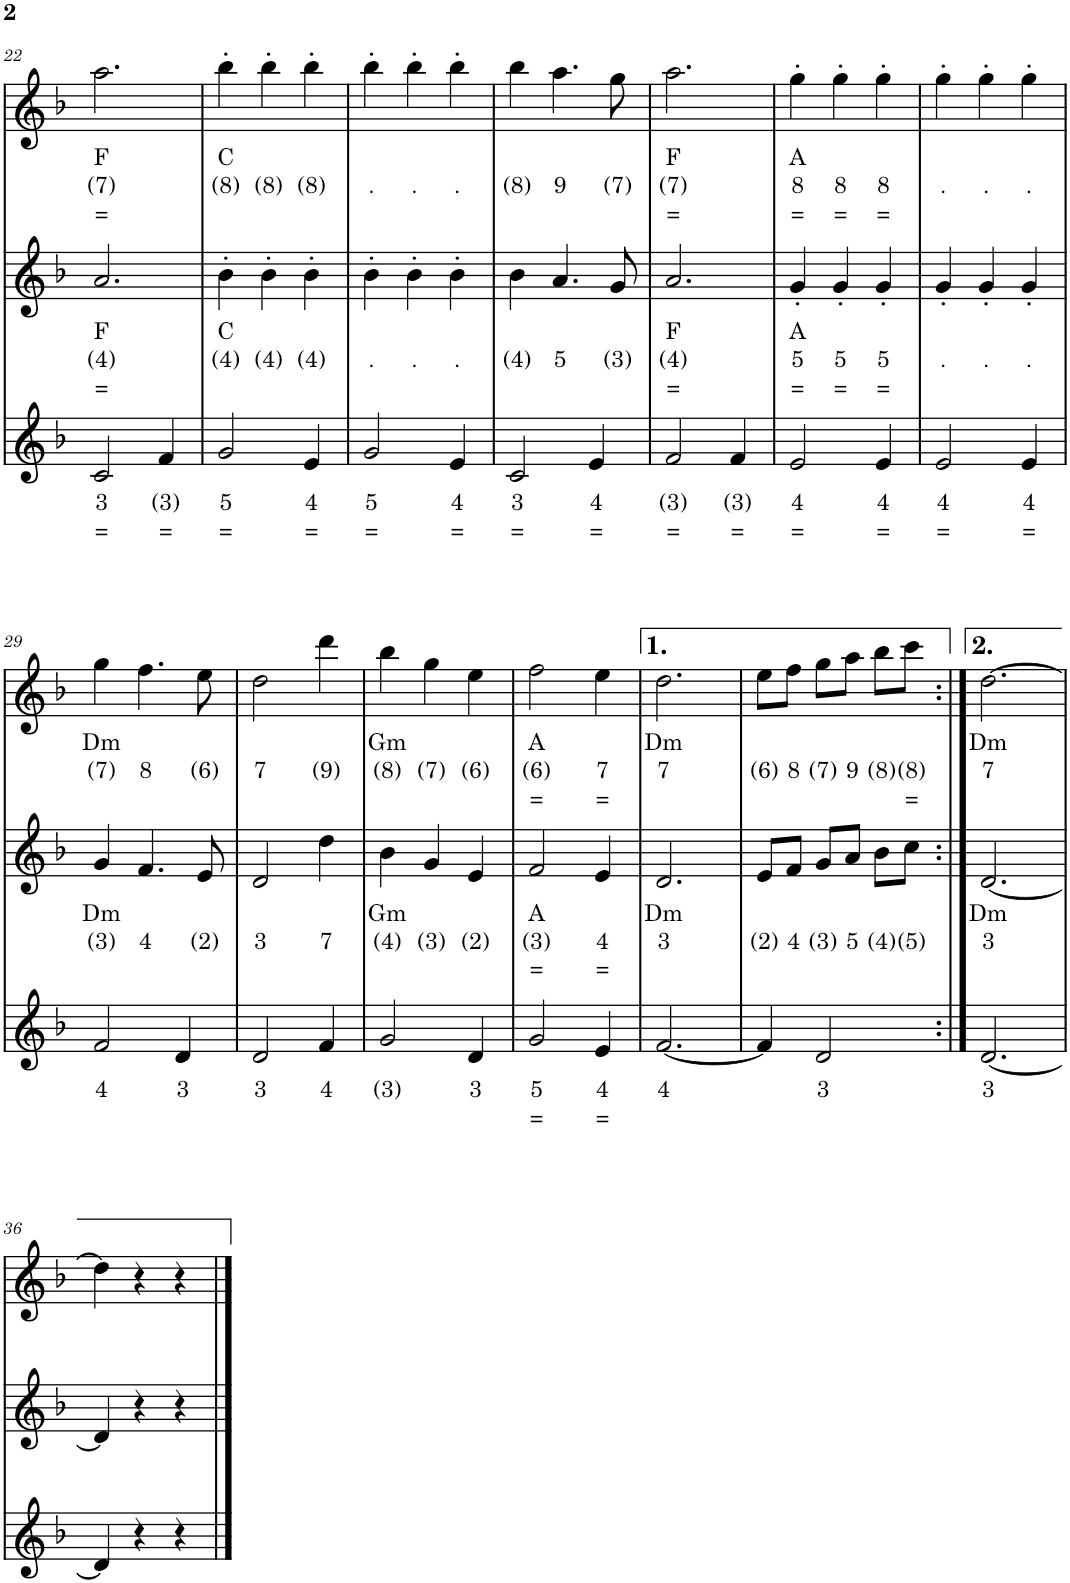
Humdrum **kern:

**kern	**text	**text	**kern	**text	**text	**text	**kern	**text	**text	**text
*part3	*part3	*part3	*part2	*part2	*part2	*part2	*part1	*part1	*part1	*part1
*staff3	*staff3	*staff3	*staff2	*staff2	*staff2	*staff2	*staff1	*staff1	*staff1	*staff1
*I"Viool	*	*	*I"Viool	*	*	*	*I"Piano	*	*	*
!!LO:PB:g=z
*clefG2	*	*	*clefG2	*	*	*	*clefG2	*	*	*
*k[b-]	*	*	*k[b-]	*	*	*	*k[b-]	*	*	*
*M3/4	*	*	*M3/4	*	*	*	*M3/4	*	*	*
=22	=22	=22	=22	=22	=22	=22	=22	=22	=22	=22
!	!LO:LY:b	!LO:LY:b	!	!LO:LY:b	!LO:LY:b	!LO:LY:b	!	!LO:LY:b	!LO:LY:b	!LO:LY:b
2c/	3	=	2.a/	F	(4)	=	2.aa\	F	(7)	=
!	!LO:LY:b	!LO:LY:b	!	!	!	!	!	!	!	!
4f/	(3)	=	.	.	.	.	.	.	.	.
=23	=23	=23	=23	=23	=23	=23	=23	=23	=23	=23
!	!LO:LY:b	!LO:LY:b	!	!LO:LY:b	!LO:LY:b	!	!	!LO:LY:b	!LO:LY:b	!
2g/	5	=	4b-'\	C	(4)	.	4bb-'\	C	(8)	.
!	!	!	!	!	!LO:LY:b	!	!	!	!LO:LY:b	!
.	.	.	4b-'\	.	(4)	.	4bb-'\	.	(8)	.
!	!LO:LY:b	!LO:LY:b	!	!	!LO:LY:b	!	!	!	!LO:LY:b	!
4e/	4	=	4b-'\	.	(4)	.	4bb-'\	.	(8)	.
=24	=24	=24	=24	=24	=24	=24	=24	=24	=24	=24
!	!LO:LY:b	!LO:LY:b	!	!	!LO:LY:b	!	!	!	!LO:LY:b	!
2g/	5	=	4b-'\	.	.	.	4bb-'\	.	.	.
!	!	!	!	!	!LO:LY:b	!	!	!	!LO:LY:b	!
.	.	.	4b-'\	.	.	.	4bb-'\	.	.	.
!	!LO:LY:b	!LO:LY:b	!	!	!LO:LY:b	!	!	!	!LO:LY:b	!
4e/	4	=	4b-'\	.	.	.	4bb-'\	.	.	.
=25	=25	=25	=25	=25	=25	=25	=25	=25	=25	=25
!	!LO:LY:b	!LO:LY:b	!	!	!LO:LY:b	!	!	!	!LO:LY:b	!
2c/	3	=	4b-\	.	(4)	.	4bb-\	.	(8)	.
!	!	!	!	!	!LO:LY:b	!	!	!	!LO:LY:b	!
.	.	.	4.a/	.	5	.	4.aa\	.	9	.
!	!LO:LY:b	!LO:LY:b	!	!	!	!	!	!	!	!
4e/	4	=	.	.	.	.	.	.	.	.
!	!	!	!	!	!LO:LY:b	!	!	!	!LO:LY:b	!
.	.	.	8g/	.	(3)	.	8gg\	.	(7)	.
=26	=26	=26	=26	=26	=26	=26	=26	=26	=26	=26
!	!LO:LY:b	!LO:LY:b	!	!LO:LY:b	!LO:LY:b	!LO:LY:b	!	!LO:LY:b	!LO:LY:b	!LO:LY:b
2f/	(3)	=	2.a/	F	(4)	=	2.aa\	F	(7)	=
!	!LO:LY:b	!LO:LY:b	!	!	!	!	!	!	!	!
4f/	(3)	=	.	.	.	.	.	.	.	.
=27	=27	=27	=27	=27	=27	=27	=27	=27	=27	=27
!	!LO:LY:b	!LO:LY:b	!	!LO:LY:b	!LO:LY:b	!LO:LY:b	!	!LO:LY:b	!LO:LY:b	!LO:LY:b
2e/	4	=	4g'/	A	5	=	4gg'\	A	8	=
!	!	!	!	!	!LO:LY:b	!LO:LY:b	!	!	!LO:LY:b	!LO:LY:b
.	.	.	4g'/	.	5	=	4gg'\	.	8	=
!	!LO:LY:b	!LO:LY:b	!	!	!LO:LY:b	!LO:LY:b	!	!	!LO:LY:b	!LO:LY:b
4e/	4	=	4g'/	.	5	=	4gg'\	.	8	=
=28	=28	=28	=28	=28	=28	=28	=28	=28	=28	=28
!	!LO:LY:b	!LO:LY:b	!	!	!LO:LY:b	!	!	!	!LO:LY:b	!
2e/	4	=	4g'/	.	.	.	4gg'\	.	.	.
!	!	!	!	!	!LO:LY:b	!	!	!	!LO:LY:b	!
.	.	.	4g'/	.	.	.	4gg'\	.	.	.
!	!LO:LY:b	!LO:LY:b	!	!	!LO:LY:b	!	!	!	!LO:LY:b	!
4e/	4	=	4g'/	.	.	.	4gg'\	.	.	.
!!LO:LB:g=z
=29	=29	=29	=29	=29	=29	=29	=29	=29	=29	=29
!	!LO:LY:b	!	!	!LO:LY:b	!LO:LY:b	!	!	!LO:LY:b	!LO:LY:b	!
2f/	4	.	4g/	Dm	(3)	.	4gg\	Dm	(7)	.
!	!	!	!	!	!LO:LY:b	!	!	!	!LO:LY:b	!
.	.	.	4.f/	.	4	.	4.ff\	.	8	.
!	!LO:LY:b	!	!	!	!	!	!	!	!	!
4d/	3	.	.	.	.	.	.	.	.	.
!	!	!	!	!	!LO:LY:b	!	!	!	!LO:LY:b	!
.	.	.	8e/	.	(2)	.	8ee\	.	(6)	.
=30	=30	=30	=30	=30	=30	=30	=30	=30	=30	=30
!	!LO:LY:b	!	!	!	!LO:LY:b	!	!	!	!LO:LY:b	!
2d/	3	.	2d/	.	3	.	2dd\	.	7	.
!	!LO:LY:b	!	!	!	!LO:LY:b	!	!	!	!LO:LY:b	!
4f/	4	.	4dd\	.	7	.	4ddd\	.	(9)	.
=31	=31	=31	=31	=31	=31	=31	=31	=31	=31	=31
!	!LO:LY:b	!	!	!LO:LY:b	!LO:LY:b	!	!	!LO:LY:b	!LO:LY:b	!
2g/	(3)	.	4b-\	Gm	(4)	.	4bb-\	Gm	(8)	.
!	!	!	!	!	!LO:LY:b	!	!	!	!LO:LY:b	!
.	.	.	4g/	.	(3)	.	4gg\	.	(7)	.
!	!LO:LY:b	!	!	!	!LO:LY:b	!	!	!	!LO:LY:b	!
4d/	3	.	4e/	.	(2)	.	4ee\	.	(6)	.
=32	=32	=32	=32	=32	=32	=32	=32	=32	=32	=32
!	!LO:LY:b	!LO:LY:b	!	!LO:LY:b	!LO:LY:b	!LO:LY:b	!	!LO:LY:b	!LO:LY:b	!LO:LY:b
2g/	5	=	2f/	A	(3)	=	2ff\	A	(6)	=
!	!LO:LY:b	!LO:LY:b	!	!	!LO:LY:b	!LO:LY:b	!	!	!LO:LY:b	!LO:LY:b
4e/	4	=	4e/	.	4	=	4ee\	.	7	=
=33	=33	=33	=33	=33	=33	=33	=33	=33	=33	=33
!	!LO:LY:b	!	!	!LO:LY:b	!LO:LY:b	!	!	!LO:LY:b	!LO:LY:b	!
[2.f/	4	.	2.d/	Dm	3	.	2.dd\	Dm	7	.
=34	=34	=34	=34	=34	=34	=34	=34	=34	=34	=34
!	!	!	!	!	!LO:LY:b	!	!	!	!LO:LY:b	!
4f/]	.	.	8e/L	.	(2)	.	8ee\L	.	(6)	.
!	!	!	!	!	!LO:LY:b	!	!	!	!LO:LY:b	!
.	.	.	8f/J	.	4	.	8ff\J	.	8	.
!	!LO:LY:b	!	!	!	!LO:LY:b	!	!	!	!LO:LY:b	!
2d/	3	.	8g/L	.	(3)	.	8gg\L	.	(7)	.
!	!	!	!	!	!LO:LY:b	!	!	!	!LO:LY:b	!
.	.	.	8a/J	.	5	.	8aa\J	.	9	.
!	!	!	!	!	!LO:LY:b	!	!	!	!LO:LY:b	!
.	.	.	8b-\L	.	(4)	.	8bb-\L	.	(8)	.
!	!	!	!	!	!LO:LY:b	!	!	!	!LO:LY:b	!LO:LY:b
.	.	.	8cc\J	.	(5)	.	8ccc\J	.	(8)	=
=35:|!	=35:|!	=35:|!	=35:|!	=35:|!	=35:|!	=35:|!	=35:|!	=35:|!	=35:|!	=35:|!
!	!LO:LY:b	!	!	!LO:LY:b	!LO:LY:b	!	!	!LO:LY:b	!LO:LY:b	!
[2.d/	3	.	[2.d/	Dm	3	.	[2.dd\	Dm	7	.
!!LO:LB:g=z
=36	=36	=36	=36	=36	=36	=36	=36	=36	=36	=36
4d/]	.	.	4d/]	.	.	.	4dd\]	.	.	.
4r	.	.	4r	.	.	.	4r	.	.	.
4r	.	.	4r	.	.	.	4r	.	.	.
==	==	==	==	==	==	==	==	==	==	==
*-	*-	*-	*-	*-	*-	*-	*-	*-	*-	*-
